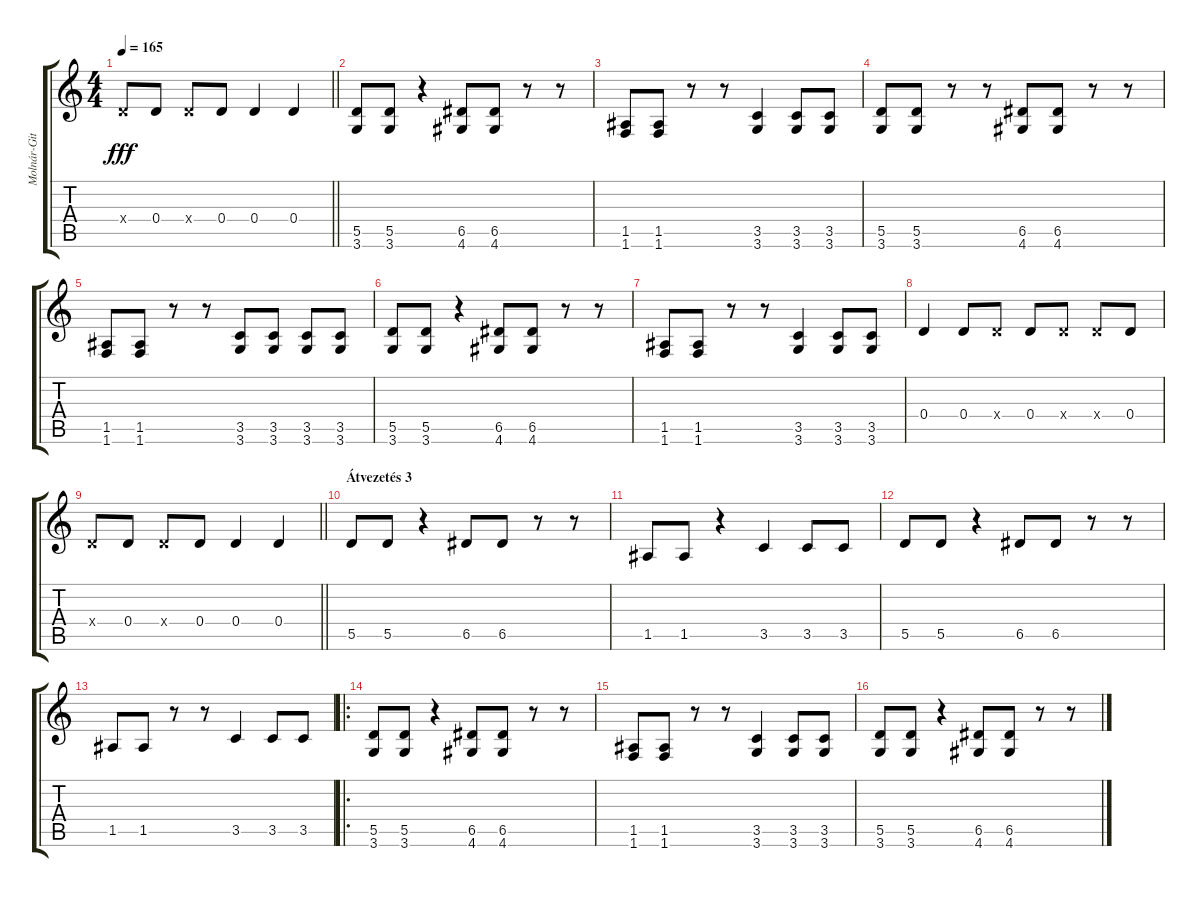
\track ("Molnár-Gitár" "Molnár-Git") {instrument overdrivenguitar}
\staff {score tabs}
\tuning (E4 B3 G3 D3 A2 E2) {hide}
\ts (4 4)
\tempo 165
\clef g2
\barLineRight lightlight
\ks c
0.4{x}.8{dy fff} 0.4.8 0.4{x}.8 0.4.8 0.4.4 0.4.4 |
(5.5 3.6).8 (5.5 3.6).8 r.4 (6.5 4.6).8 (6.5 4.6).8 r.8 r.8 |
(1.5 1.6).8 (1.5 1.6).8 r.8 r.8 (3.5 3.6).4 (3.5 3.6).8 (3.5 3.6).8 |
(5.5 3.6).8 (5.5 3.6).8 r.8 r.8 (6.5 4.6).8 (6.5 4.6).8 r.8 r.8 |
(1.5 1.6).8 (1.5 1.6).8 r.8 r.8 (3.5 3.6).8 (3.5 3.6).8 (3.5 3.6).8 (3.5 3.6).8 |
(5.5 3.6).8 (5.5 3.6).8 r.4 (6.5 4.6).8 (6.5 4.6).8 r.8 r.8 |
(1.5 1.6).8 (1.5 1.6).8 r.8 r.8 (3.5 3.6).4 (3.5 3.6).8 (3.5 3.6).8 |
0.4.4 0.4.8 0.4{x}.8 0.4.8 0.4{x}.8 0.4{x}.8 0.4.8 |
\barLineRight lightlight
0.4{x}.8 0.4.8 0.4{x}.8 0.4.8 0.4.4 0.4.4 |
\section ("" "Átvezetés 3")
5.5.8 5.5.8 r.4 6.5.8 6.5.8 r.8 r.8 |
1.5.8 1.5.8 r.4 3.5.4 3.5.8 3.5.8 |
5.5.8 5.5.8 r.4 6.5.8 6.5.8 r.8 r.8 |
1.5.8 1.5.8 r.8 r.8 3.5.4 3.5.8 3.5.8 |
\ro
(5.5 3.6).8 (5.5 3.6).8 r.4 (6.5 4.6).8 (6.5 4.6).8 r.8 r.8 |
(1.5 1.6).8 (1.5 1.6).8 r.8 r.8 (3.5 3.6).4 (3.5 3.6).8 (3.5 3.6).8 |
(5.5 3.6).8 (5.5 3.6).8 r.4 (6.5 4.6).8 (6.5 4.6).8 r.8 r.8
